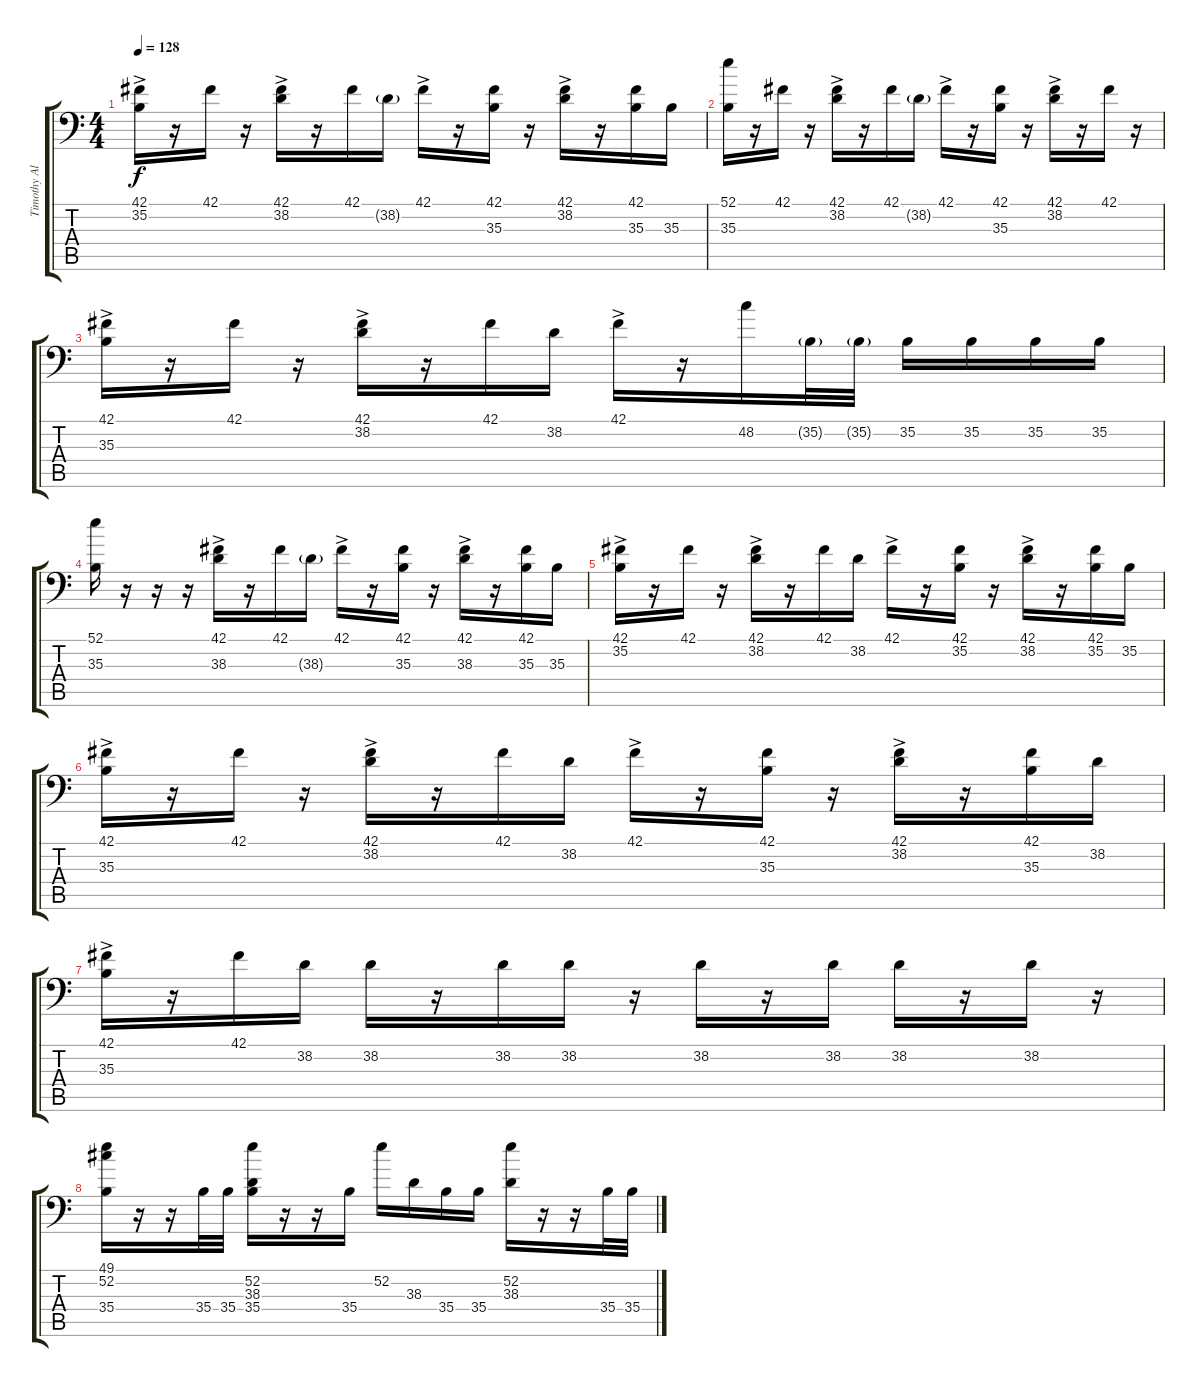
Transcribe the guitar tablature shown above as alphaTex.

\track ("Timothy Alexander" "Timothy Al") {instrument acousticgrandpiano}
\staff {score tabs}
\tuning (C-1 C-1 C-1 C-1 C-1 C-1) {hide}
\ts (4 4)
\tempo 128
\clef f4
\ks c
(42.1{ac} 35.2).16{dy f} r.16 42.1.16 r.16 (42.1{ac} 38.2).16 r.16 42.1.16 38.2{g}.16 42.1{ac}.16 r.16 (42.1 35.3).16 r.16 (42.1{ac} 38.2).16 r.16 (42.1 35.3).16 35.3.16 |
(52.1 35.3).16 r.16 42.1.16 r.16 (42.1{ac} 38.2).16 r.16 42.1.16 38.2{g}.16 42.1{ac}.16 r.16 (42.1 35.3).16 r.16 (42.1{ac} 38.2).16 r.16 42.1.16 r.16 |
(42.1{ac} 35.3).16 r.16 42.1.16 r.16 (42.1{ac} 38.2).16 r.16 42.1.16 38.2.16 42.1{ac}.16 r.16 48.2.16 35.2{g}.32 35.2{g}.32 35.2.16 35.2.16 35.2.16 35.2.16 |
(52.1 35.3).16 r.16 r.16 r.16 (42.1{ac} 38.3).16 r.16 42.1.16 38.3{g}.16 42.1{ac}.16 r.16 (42.1 35.3).16 r.16 (42.1{ac} 38.3).16 r.16 (42.1 35.3).16 35.3.16 |
(42.1{ac} 35.2).16 r.16 42.1.16 r.16 (42.1{ac} 38.2).16 r.16 42.1.16 38.2.16 42.1{ac}.16 r.16 (42.1 35.2).16 r.16 (42.1{ac} 38.2).16 r.16 (42.1 35.2).16 35.2.16 |
(42.1{ac} 35.3).16 r.16 42.1.16 r.16 (42.1{ac} 38.2).16 r.16 42.1.16 38.2.16 42.1{ac}.16 r.16 (42.1 35.3).16 r.16 (42.1{ac} 38.2).16 r.16 (42.1 35.3).16 38.2.16 |
(42.1{ac} 35.3).16 r.16 42.1.16 38.2.16 38.2.16 r.16 38.2.16 38.2.16 r.16 38.2.16 r.16 38.2.16 38.2.16 r.16 38.2.16 r.16 |
(49.1 52.2 35.4).16 r.16 r.16 35.4.32 35.4.32 (52.2 38.3 35.4).16 r.16 r.16 35.4.16 52.2.16 38.3.16 35.4.16 35.4.16 (52.2 38.3).16 r.16 r.16 35.4.32 35.4.32
